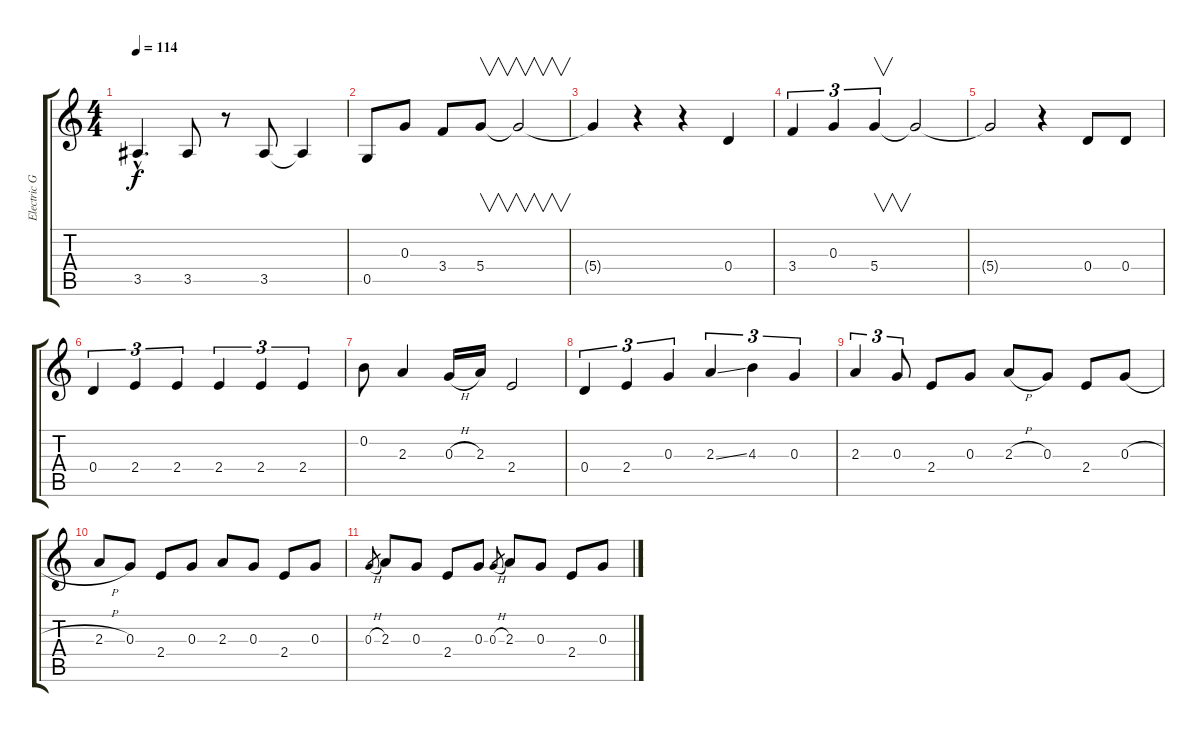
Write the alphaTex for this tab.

\track ("Electric Guitar 2" "Electric G") {instrument electricguitarjazz}
\staff {score tabs}
\tuning (D4 B3 G3 D3 G2 D2) {hide}
\ts (4 4)
\tempo 114
\clef g2
\ks c
3.5{hac t}.4{d dy f} 3.5.8 r.8 3.5.8 3.5{t}.4 |
0.5.8 0.3.8 3.4.8 5.4.8{v} 5.4{t}.2{v} |
5.4{t}.4 r.4 r.4 0.4.4 |
3.4.4{tu (3 2)} 0.3.4{tu (3 2)} 5.4.4{v tu (3 2)} 5.4{t}.2 |
5.4{t}.2 r.4 0.4.8 0.4.8 |
0.4.4{tu (3 2)} 2.4.4{tu (3 2)} 2.4.4{tu (3 2)} 2.4.4{tu (3 2)} 2.4.4{tu (3 2)} 2.4.4{tu (3 2)} |
0.2.8 2.3.4 0.3{h}.16 2.3.16 2.4.2 |
0.4.4{tu (3 2)} 2.4.4{tu (3 2)} 0.3.4{tu (3 2)} 2.3{ss}.4{tu (3 2)} 4.3.4{tu (3 2)} 0.3.4{tu (3 2)} |
2.3.4{tu (3 2)} 0.3.8{tu (3 2)} 2.4.8 0.3.8 2.3{h}.8 0.3.8 2.4.8 0.3{h}.8 |
2.3{h}.8 0.3.8 2.4.8 0.3.8 2.3.8 0.3.8 2.4.8 0.3.8 |
0.3{h}.8{gr} 2.3.8 0.3.8 2.4.8 0.3.8 0.3{h}.8{gr} 2.3.8 0.3.8 2.4.8 0.3.8
